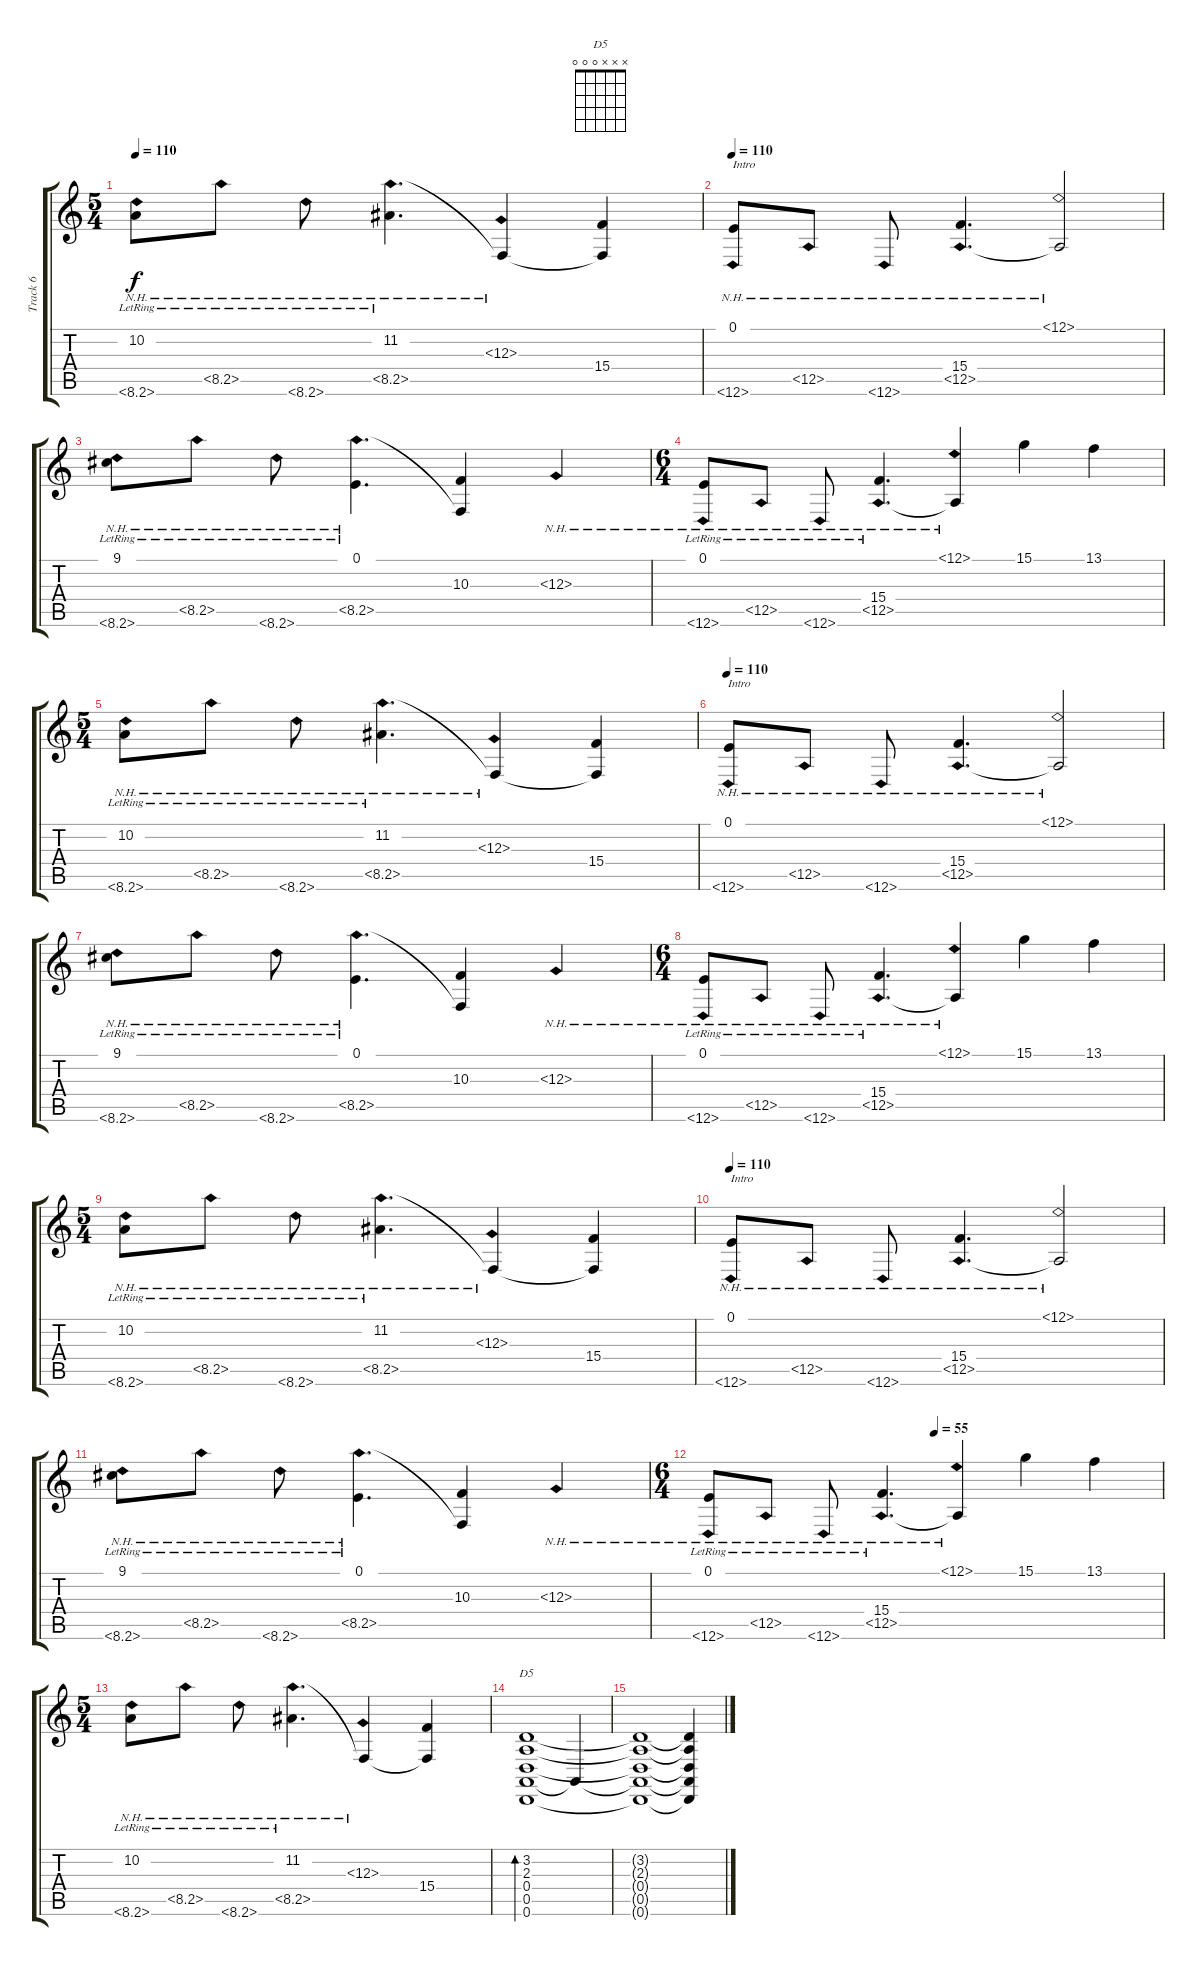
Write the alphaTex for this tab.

\track ("Track 6" "Track 6") {instrument acousticgrandpiano}
\staff {score tabs}
\tuning (E4 B3 G3 D3 A2 D2) {hide}
\chord ("D5" x x x 0 0 0)
\ts (5 4)
\tempo 110
\clef g2
\ks c
(10.2{lr} 8.6{nh lr}).8{dy f} 8.5{nh lr}.8 8.6{nh lr}.8 (11.2 8.5{nh lr}).4{d} (12.3{nh} 8.5{t}).4 (15.4 8.5{t}).4 |
\tempo 110
(0.1 12.6{nh}).8{txt "Intro"} 12.5{nh}.8 12.6{nh}.8 (15.4 12.5{nh}).4{d} (12.1{nh} 12.5{t}).2 |
(9.1{lr} 8.6{nh lr}).8 8.5{nh lr}.8 8.6{nh lr}.8 (0.1 8.5{nh lr}).4{d} (10.3 8.5{t}).4 12.3{nh}.4 |
\ts (6 4)
(0.1 12.6{nh lr}).8 12.5{nh lr}.8 12.6{nh lr}.8 (15.4 12.5{nh lr}).4{d} (12.1{nh} 12.5{t}).4 15.1.4 13.1.4 |
\ts (5 4)
(10.2{lr} 8.6{nh lr}).8 8.5{nh lr}.8 8.6{nh lr}.8 (11.2 8.5{nh lr}).4{d} (12.3{nh} 8.5{t}).4 (15.4 8.5{t}).4 |
\tempo 110
(0.1 12.6{nh}).8{txt "Intro"} 12.5{nh}.8 12.6{nh}.8 (15.4 12.5{nh}).4{d} (12.1{nh} 12.5{t}).2 |
(9.1{lr} 8.6{nh lr}).8 8.5{nh lr}.8 8.6{nh lr}.8 (0.1 8.5{nh lr}).4{d} (10.3 8.5{t}).4 12.3{nh}.4 |
\ts (6 4)
(0.1 12.6{nh lr}).8 12.5{nh lr}.8 12.6{nh lr}.8 (15.4 12.5{nh lr}).4{d} (12.1{nh} 12.5{t}).4 15.1.4 13.1.4 |
\ts (5 4)
(10.2{lr} 8.6{nh lr}).8 8.5{nh lr}.8 8.6{nh lr}.8 (11.2 8.5{nh lr}).4{d} (12.3{nh} 8.5{t}).4 (15.4 8.5{t}).4 |
\tempo 110
(0.1 12.6{nh}).8{txt "Intro"} 12.5{nh}.8 12.6{nh}.8 (15.4 12.5{nh}).4{d} (12.1{nh} 12.5{t}).2 |
(9.1{lr} 8.6{nh lr}).8 8.5{nh lr}.8 8.6{nh lr}.8 (0.1 8.5{nh lr}).4{d} (10.3 8.5{t}).4 12.3{nh}.4 |
\ts (6 4)
\tempo (55 0.5)
(0.1 12.6{nh lr}).8 12.5{nh lr}.8 12.6{nh lr}.8 (15.4 12.5{nh lr}).4{d} (12.1{nh} 12.5{t}).4 15.1.4 13.1.4 |
\ts (5 4)
(10.2{lr} 8.6{nh lr}).8 8.5{nh lr}.8 8.6{nh lr}.8 (11.2 8.5{nh lr}).4{d} (12.3{nh} 8.5{t}).4 (15.4 8.5{t}).4 |
(3.2 2.3 0.4 0.5 0.6).1{bd 240 ch "D5"} 0.5{t}.4 |
(3.2{t} 2.3{t} 0.4{t} 0.5{t} 0.6{t}).1 (3.2{t} 2.3{t} 0.4{t} 0.5{t} 0.6{t}).4
